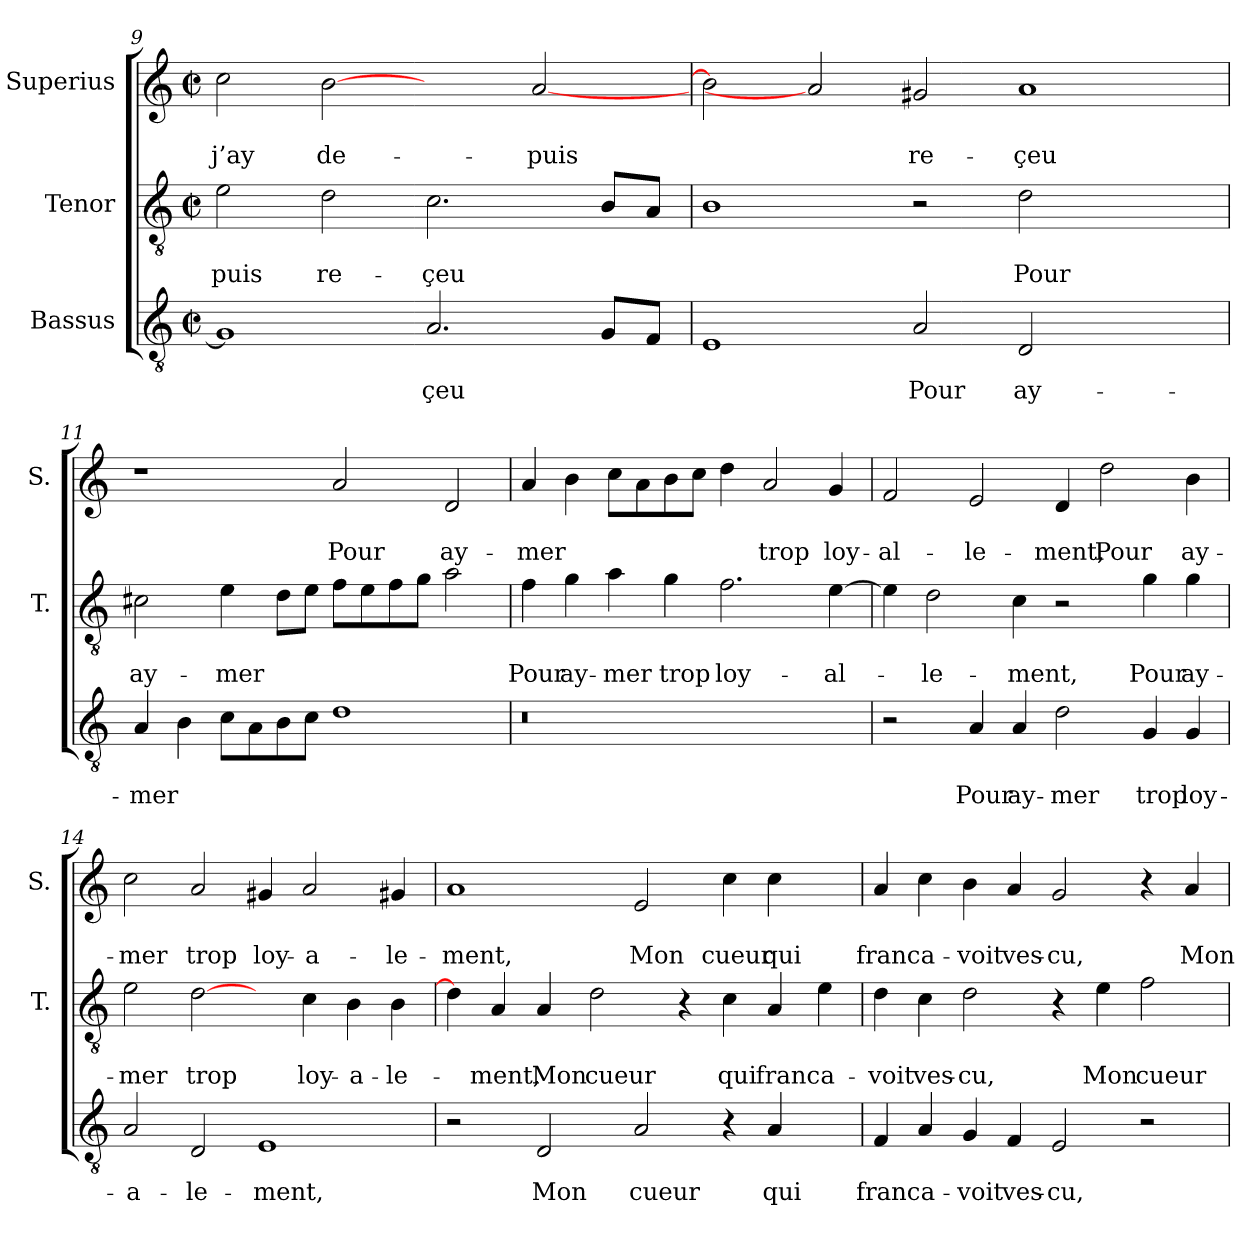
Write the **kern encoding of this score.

**kern	**text	**text	**kern	**text	**text	**kern	**text	**text
*part3	*part3	*part3	*part2	*part2	*part2	*part1	*part1	*part1
*staff3	*staff3	*staff3	*staff2	*staff2	*staff2	*staff1	*staff1	*staff1
*I"Bassus	*	*	*I"Tenor	*	*	*I"Superius	*	*
*	*	*	*I'T.	*	*	*I'S.	*	*
!!LO:LB:g=z
*clefGv2	*	*	*clefGv2	*	*	*clefG2	*	*
*k[]	*	*	*k[]	*	*	*k[]	*	*
*C:	*	*	*C:	*	*	*C:	*	*
*M2/2	*	*	*M2/2	*	*	*M2/2	*	*
*met(c|)	*	*	*met(c|)	*	*	*met(c|)	*	*
=9	=9	=9	=9	=9	=9	=9	=9	=9
1G/]	.	.	2e\	.	-puis	2cc\	.	j’ay
.	.	.	2d\	.	re-	[2b\	.	de-
2.A/	.	-çeu	2.c\	.	-çeu	2ryy	.	.
.	.	.	.	.	.	[2a/	.	-puis
8G/L	.	.	8B/L	.	.	.	.	.
8F/J	.	.	8A/J	.	.	.	.	.
=10	=10	=10	=10	=10	=10	=10	=10	=10
1E/	.	.	1B\	.	.	2b\]	.	.
.	.	.	.	.	.	2a/]	.	.
2A/	.	Pour	2r	.	.	2g#X/	.	re-
2D/	.	ay-	2d\	.	Pour	1a/	.	-çeu
2ryy	.	.	2ryy	.	.	.	.	.
=11	=11	=11	=11	=11	=11	=11	=11	=11
4A/	.	-mer	2c#X\	.	ay-	1r	.	.
4B\	.	.	.	.	.	.	.	.
8c\L	.	.	4e\	.	-mer	.	.	.
8A\	.	.	.	.	.	.	.	.
8B\	.	.	8d\L	.	.	.	.	.
8c\J	.	.	8e\J	.	.	.	.	.
1d\	.	.	8f\L	.	.	2a/	.	Pour
.	.	.	8e\	.	.	.	.	.
.	.	.	8f\	.	.	.	.	.
.	.	.	8g\J	.	.	.	.	.
.	.	.	2a\	.	.	2d/	.	ay-
=12	=12	=12	=12	=12	=12	=12	=12	=12
!LO:N:vis=0	!	!	!	!	!	!	!	!
1r	.	.	4f\	.	Pour	4a/	.	-mer
.	.	.	4g\	.	ay-	4b\	.	.
.	.	.	4a\	.	-mer	8cc\L	.	.
.	.	.	.	.	.	8a\	.	.
.	.	.	4g\	.	trop	8b\	.	.
.	.	.	.	.	.	8cc\J	.	.
1ryy	.	.	2.f\	.	loy-	4dd\	.	.
.	.	.	.	.	.	2a/	.	trop
.	.	.	[4e\	.	-al-	4g/	.	loy-
!!LO:LB:g=z
=13	=13	=13	=13	=13	=13	=13	=13	=13
2r	.	.	4e\]	.	.	2f/	.	-al-
.	.	.	2d\	.	-le-	.	.	.
4A/	.	Pour	.	.	.	2e/	.	-le-
4A/	.	ay-	4c\	.	-ment,	.	.	.
2d\	.	-mer	2r	.	.	4d/	.	-ment,
.	.	.	.	.	.	2dd\	.	Pour
4G/	.	trop	4g\	.	Pour	.	.	.
4G/	.	loy-	4g\	.	ay-	4b\	.	ay-
=14	=14	=14	=14	=14	=14	=14	=14	=14
2A/	.	-a-	2e\	.	-mer	2cc\	.	-mer
2D/	.	-le-	[2d\	.	trop	2a/	.	trop
1E/	.	-ment,	4ryy	.	.	4g#X/	.	loy-
.	.	.	4c\	.	loy-	2a/	.	-a-
.	.	.	4B\	.	-a-	.	.	.
.	.	.	4B\	.	-le-	4g#X/	.	-le-
=15	=15	=15	=15	=15	=15	=15	=15	=15
2r	.	.	4d\]	.	.	1a/	.	-ment,
.	.	.	4A/	.	-ment,	.	.	.
2D/	.	Mon	4A/	.	Mon	.	.	.
.	.	.	2d\	.	cueur	.	.	.
2A/	.	cueur	.	.	.	2e/	.	Mon
.	.	.	4r	.	.	.	.	.
4r	.	.	4c\	.	qui	4cc\	.	cueur
4A/	.	qui	4A/	.	franc	4cc\	.	qui
4ryy	.	.	4e\	.	a-	4ryy	.	.
=16	=16	=16	=16	=16	=16	=16	=16	=16
4F/	.	franc	4d\	.	-voit	4a/	.	franc
4A/	.	a-	4c\	.	ves-	4cc\	.	a-
4G/	.	-voit	2d\	.	-cu,	4b\	.	-voit
4F/	.	ves-	.	.	.	4a/	.	ves-
2E/	.	-cu,	4r	.	.	2g/	.	-cu,
.	.	.	4e\	.	Mon	.	.	.
2r	.	.	2f\	.	cueur	4r	.	.
.	.	.	.	.	.	4a/	.	Mon
=	=	=	=	=	=	=	=	=
*-	*-	*-	*-	*-	*-	*-	*-	*-
